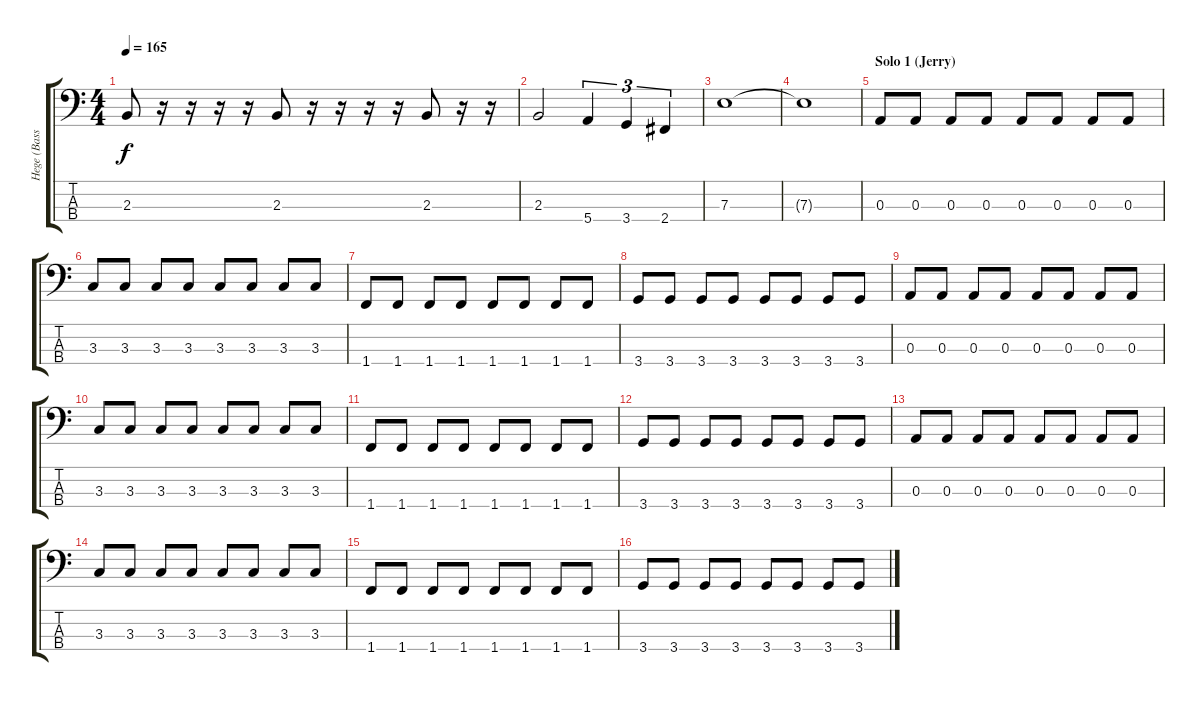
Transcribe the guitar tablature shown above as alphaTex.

\track ("Hege (Bass)" "Hege (Bass") {instrument electricbassfinger}
\staff {score tabs}
\tuning (G2 D2 A1 E1) {hide}
\ts (4 4)
\tempo 165
\clef f4
\ks c
2.3.8{dy f} r.16 r.16 r.16 r.16 2.3.8 r.16 r.16 r.16 r.16 2.3.8 r.16 r.16 |
2.3.2 5.4.4{tu (3 2)} 3.4.4{tu (3 2)} 2.4.4{tu (3 2)} |
7.3.1 |
7.3{t}.1 |
\section ("" "Solo 1 (Jerry)")
0.3.8 0.3.8 0.3.8 0.3.8 0.3.8 0.3.8 0.3.8 0.3.8 |
3.3.8 3.3.8 3.3.8 3.3.8 3.3.8 3.3.8 3.3.8 3.3.8 |
1.4.8 1.4.8 1.4.8 1.4.8 1.4.8 1.4.8 1.4.8 1.4.8 |
3.4.8 3.4.8 3.4.8 3.4.8 3.4.8 3.4.8 3.4.8 3.4.8 |
0.3.8 0.3.8 0.3.8 0.3.8 0.3.8 0.3.8 0.3.8 0.3.8 |
3.3.8 3.3.8 3.3.8 3.3.8 3.3.8 3.3.8 3.3.8 3.3.8 |
1.4.8 1.4.8 1.4.8 1.4.8 1.4.8 1.4.8 1.4.8 1.4.8 |
3.4.8 3.4.8 3.4.8 3.4.8 3.4.8 3.4.8 3.4.8 3.4.8 |
0.3.8 0.3.8 0.3.8 0.3.8 0.3.8 0.3.8 0.3.8 0.3.8 |
3.3.8 3.3.8 3.3.8 3.3.8 3.3.8 3.3.8 3.3.8 3.3.8 |
1.4.8 1.4.8 1.4.8 1.4.8 1.4.8 1.4.8 1.4.8 1.4.8 |
3.4.8 3.4.8 3.4.8 3.4.8 3.4.8 3.4.8 3.4.8 3.4.8
